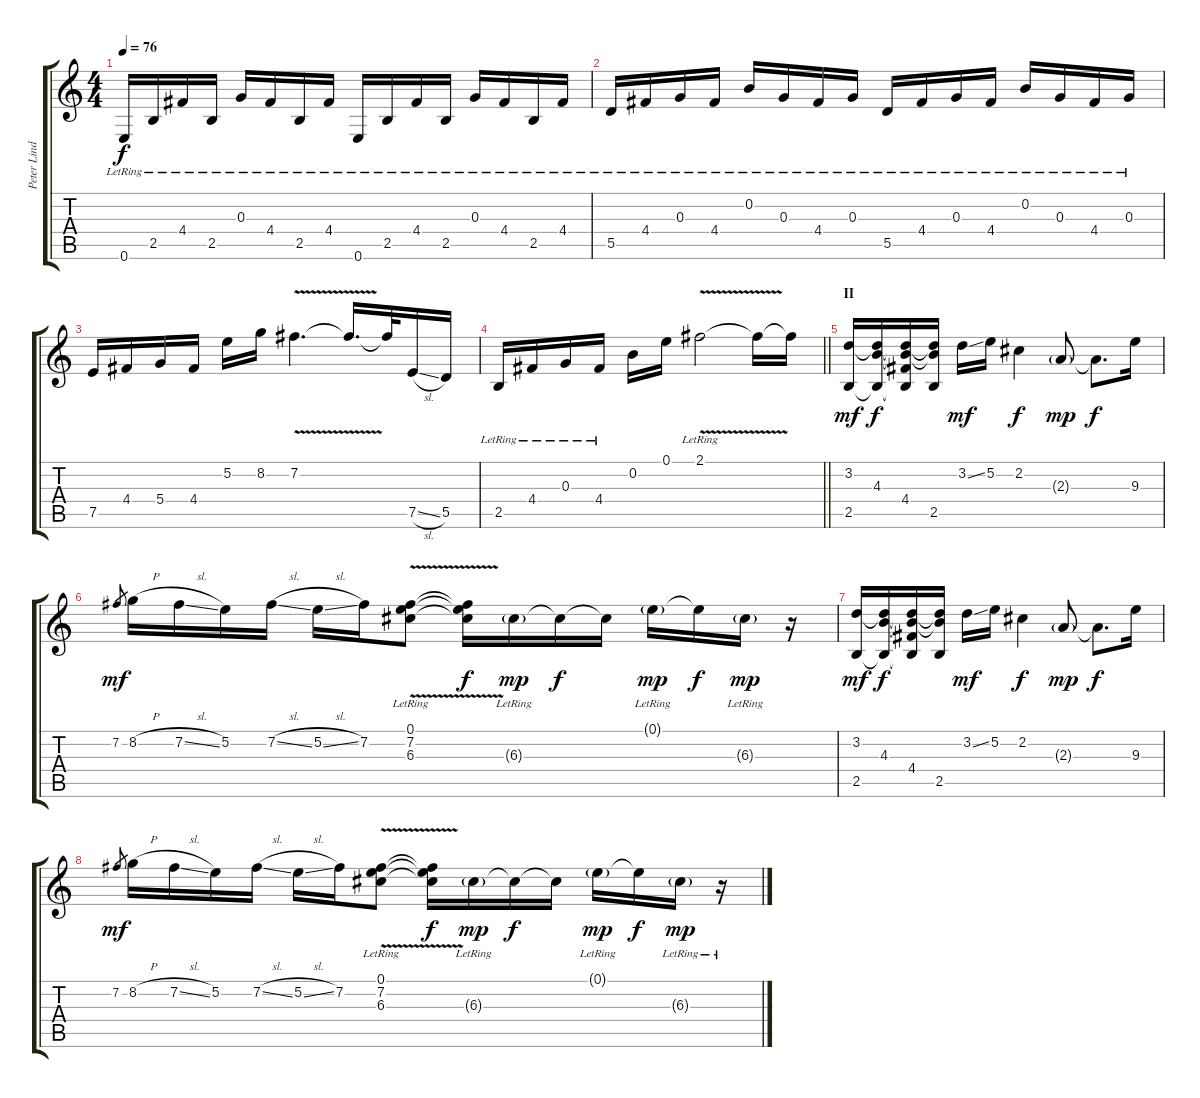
\track ("Peter Lindgren" "Peter Lind") {instrument acousticguitarsteel}
\staff {score tabs}
\tuning (E4 B3 G3 D3 A2 E2) {hide}
\ts (4 4)
\tempo 76
\clef g2
\ks c
0.6{lr}.16{dy f} 2.5{lr}.16 4.4{lr}.16 2.5{lr}.16 0.3{lr}.16 4.4{lr}.16 2.5{lr}.16 4.4{lr}.16 0.6{lr}.16 2.5{lr}.16 4.4{lr}.16 2.5{lr}.16 0.3{lr}.16 4.4{lr}.16 2.5{lr}.16 4.4{lr}.16 |
5.5{lr}.16 4.4{lr}.16 0.3{lr}.16 4.4{lr}.16 0.2{lr}.16 0.3{lr}.16 4.4{lr}.16 0.3{lr}.16 5.5{lr}.16 4.4{lr}.16 0.3{lr}.16 4.4{lr}.16 0.2{lr}.16 0.3{lr}.16 4.4{lr}.16 0.3{lr}.16 |
7.5.16 4.4.16 5.4.16 4.4.16 5.2.16 8.2.16 7.2{v}.4{d} 7.2{t}.16{d} 7.2{t}.32 7.5{sl}.16 5.5.16 |
\barLineRight lightlight
2.5{lr}.16 4.4{lr}.16 0.3{lr}.16 4.4{lr}.16 0.2.16 0.1.16 2.1{v lr}.2 2.1{t}.16 2.1{t}.16 |
\section ("" "II")
(3.2 2.5).16{dy mf} (3.2{t} 4.3 2.5{t}).16{dy f} (3.2{t} 4.3{t} 4.4 2.5{t}).16 (3.2{t} 4.3{t} 2.5).16 3.2{ss}.16{dy mf} 5.2.16 2.2.4{dy f} 2.3{g}.8{dy mp} 2.3{t}.8{d dy f} 9.3.16 |
7.2.8{gr dy mf} 8.2{h}.16 7.2{sl}.16 5.2.16 7.2{sl}.16 5.2{sl}.16 7.2.16 (0.1{lr} 7.2{v lr} 6.3{lr}).8 (0.1{t} 7.2{t} 6.3{t}).16{dy f} 6.3{g lr}.16{dy mp} 6.3{t}.16{dy f} 6.3{t}.16 0.1{g lr}.16{dy mp} 0.1{t}.16{dy f} 6.3{g lr}.16{dy mp} r.16 |
(3.2 2.5).16{dy mf} (3.2{t} 4.3 2.5{t}).16{dy f} (3.2{t} 4.3{t} 4.4 2.5{t}).16 (3.2{t} 4.3{t} 2.5).16 3.2{ss}.16{dy mf} 5.2.16 2.2.4{dy f} 2.3{g}.8{dy mp} 2.3{t}.8{d dy f} 9.3.16 |
7.2.8{gr dy mf} 8.2{h}.16 7.2{sl}.16 5.2.16 7.2{sl}.16 5.2{sl}.16 7.2.16 (0.1{lr} 7.2{v lr} 6.3{lr}).8 (0.1{t} 7.2{t} 6.3{t}).16{dy f} 6.3{g lr}.16{dy mp} 6.3{t}.16{dy f} 6.3{t}.16 0.1{g lr}.16{dy mp} 0.1{t}.16{dy f} 6.3{g lr}.16{dy mp} r.16
